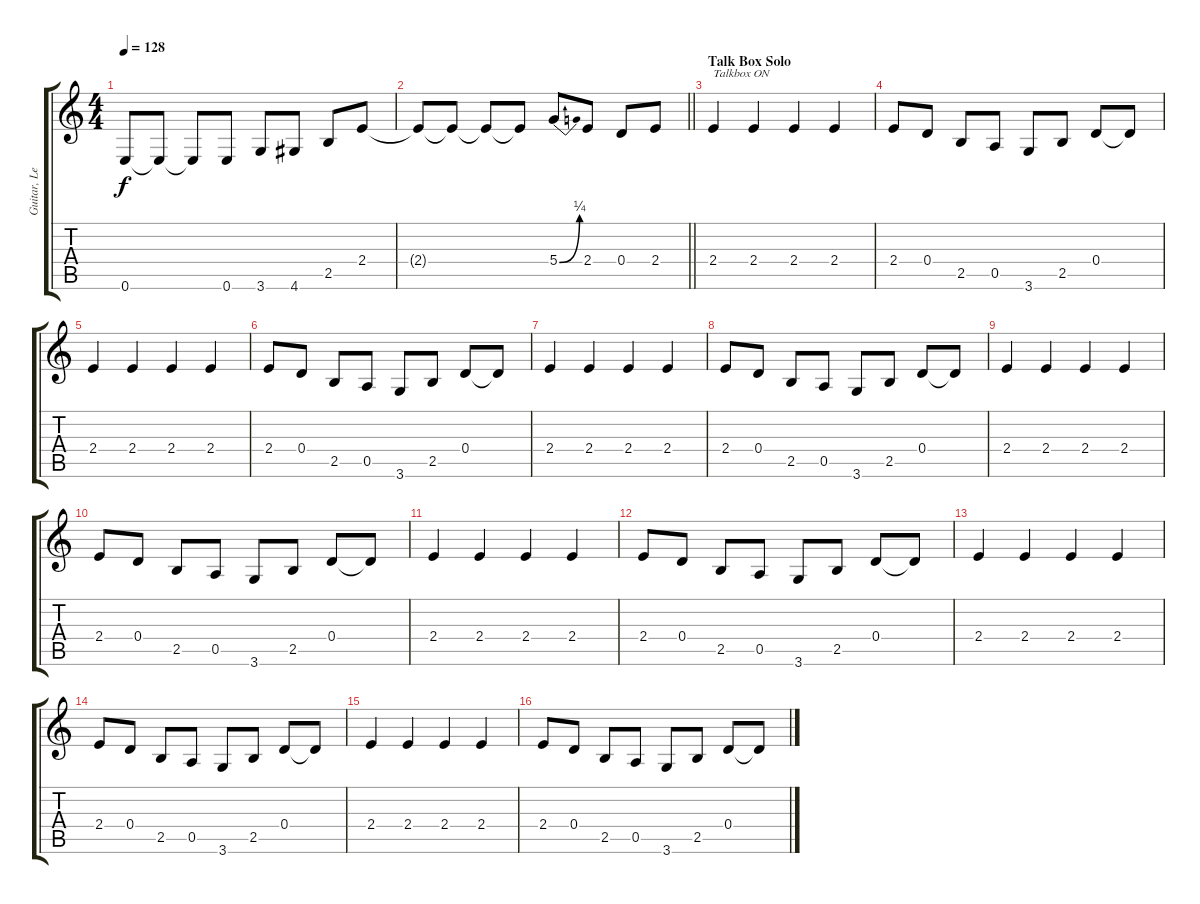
\track ("Guitar, Lead" "Guitar, Le") {instrument overdrivenguitar}
\staff {score tabs}
\tuning (E4 B3 G3 D3 A2 E2) {hide}
\ts (4 4)
\tempo 128
\clef g2
\ks c
0.6.8{dy f} 0.6{t}.8 0.6{t}.8 0.6.8 3.6.8 4.6.8 2.5.8 2.4.8 |
\barLineRight lightlight
2.4{t}.8 2.4{t}.8 2.4{t}.8 2.4{t}.8 5.4{be (bend 0 0 60 1)}.8 2.4.8 0.4.8 2.4.8 |
\section ("" "Talk Box Solo")
2.4.4{txt "Talkbox ON" instrument synthbrass1} 2.4.4 2.4.4 2.4.4 |
2.4.8 0.4.8 2.5.8 0.5.8 3.6.8 2.5.8 0.4.8 0.4{t}.8 |
2.4.4 2.4.4 2.4.4 2.4.4 |
2.4.8 0.4.8 2.5.8 0.5.8 3.6.8 2.5.8 0.4.8 0.4{t}.8 |
2.4.4 2.4.4 2.4.4 2.4.4 |
2.4.8 0.4.8 2.5.8 0.5.8 3.6.8 2.5.8 0.4.8 0.4{t}.8 |
2.4.4 2.4.4 2.4.4 2.4.4 |
2.4.8 0.4.8 2.5.8 0.5.8 3.6.8 2.5.8 0.4.8 0.4{t}.8 |
2.4.4 2.4.4 2.4.4 2.4.4 |
2.4.8 0.4.8 2.5.8 0.5.8 3.6.8 2.5.8 0.4.8 0.4{t}.8 |
2.4.4 2.4.4 2.4.4 2.4.4 |
2.4.8 0.4.8 2.5.8 0.5.8 3.6.8 2.5.8 0.4.8 0.4{t}.8 |
2.4.4 2.4.4 2.4.4 2.4.4 |
2.4.8 0.4.8 2.5.8 0.5.8 3.6.8 2.5.8 0.4.8 0.4{t}.8
